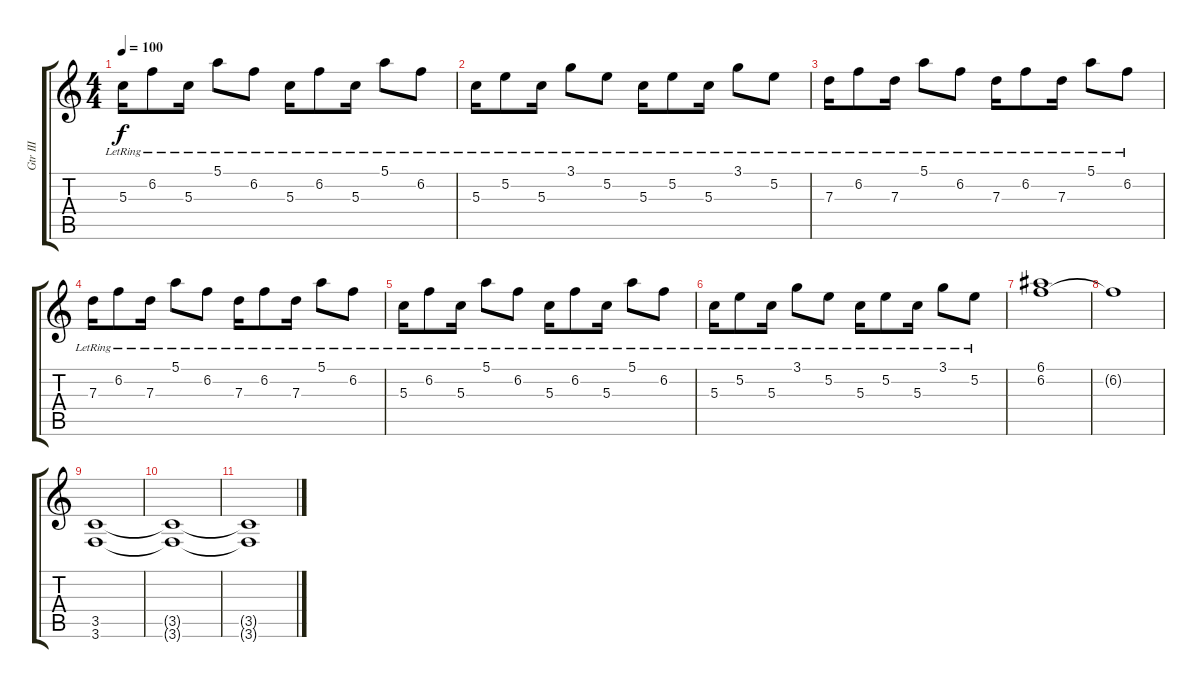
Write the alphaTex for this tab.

\track ("Gtr III" "Gtr III") {instrument electricguitarclean}
\staff {score tabs}
\tuning (E4 B3 G3 D3 A2 D2) {hide}
\ts (4 4)
\tempo 100
\clef g2
\ks c
5.3{lr}.16{dy f} 6.2{lr}.8 5.3{lr}.16 5.1{lr}.8 6.2{lr}.8 5.3{lr}.16 6.2{lr}.8 5.3{lr}.16 5.1{lr}.8 6.2{lr}.8 |
5.3{lr}.16 5.2{lr}.8 5.3{lr}.16 3.1{lr}.8 5.2{lr}.8 5.3{lr}.16 5.2{lr}.8 5.3{lr}.16 3.1{lr}.8 5.2{lr}.8 |
7.3{lr}.16 6.2{lr}.8 7.3{lr}.16 5.1{lr}.8 6.2{lr}.8 7.3{lr}.16 6.2{lr}.8 7.3{lr}.16 5.1{lr}.8 6.2{lr}.8 |
7.3{lr}.16 6.2{lr}.8 7.3{lr}.16 5.1{lr}.8 6.2{lr}.8 7.3{lr}.16 6.2{lr}.8 7.3{lr}.16 5.1{lr}.8 6.2{lr}.8 |
5.3{lr}.16 6.2{lr}.8 5.3{lr}.16 5.1{lr}.8 6.2{lr}.8 5.3{lr}.16 6.2{lr}.8 5.3{lr}.16 5.1{lr}.8 6.2{lr}.8 |
5.3{lr}.16 5.2{lr}.8 5.3{lr}.16 3.1{lr}.8 5.2{lr}.8 5.3{lr}.16 5.2{lr}.8 5.3{lr}.16 3.1{lr}.8 5.2{lr}.8 |
(6.1 6.2).1{volume 0} |
6.2{t}.1 |
(3.5 3.6).1{volume 8} |
(3.5{t} 3.6{t}).1 |
(3.5{t} 3.6{t}).1
